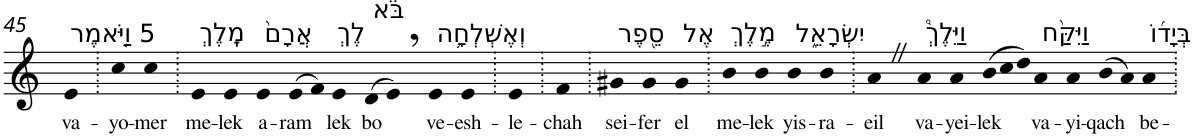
**kern	**text
*part1	*part1
*staff1	*staff1
*I"Piano	*
*I'Pno	*
!!LO:PB:g=z
*clefG2	*
*k[]	*
=45	=45
!LO:TX:a:t=5 וַיֹּ֤אמֶר	!
!	!LO:LY:b
4e	va-
=46.	=46.
!	!LO:LY:b
4cc	-yo-
!	!LO:LY:b
4cc	-mer
=47.	=47.
!LO:TX:a:t=מֶֽלֶךְ	!
!	!LO:LY:b
4e	me-
!	!LO:LY:b
4e	-lek
!LO:TX:a:t=אֲרָם֙	!
!	!LO:LY:b
4e	a-
!	!LO:LY:b
(>8e	-ram
8f)	.
!LO:TX:a:t=לֶךְ	!
!	!LO:LY:b
4e	lek
!LO:TX:a:t=בֹּ֔א	!
!	!LO:LY:b
(>8d	bo
8e,)	.
!LO:TX:a:t=וְאֶשְׁלְחָ֥ה	!
!	!LO:LY:b
4e	ve-
!	!LO:LY:b
4e	-esh-
=48.	=48.
!	!LO:LY:b
4e	-le-
=49.	=49.
!	!LO:LY:b
4f	-chah
=50.	=50.
!LO:TX:a:t=סֵ֖פֶר	!
!	!LO:LY:b
4g#X	sei-
!	!LO:LY:b
4g#	-fer
!LO:TX:a:t=אֶל	!
!	!LO:LY:b
4g#	el
=51.	=51.
!LO:TX:a:t=מֶ֣לֶךְ	!
!	!LO:LY:b
4b	me-
!	!LO:LY:b
4b	-lek
!LO:TX:a:t=יִשְׂרָאֵ֑ל	!
!	!LO:LY:b
4b	yis-
!	!LO:LY:b
4b	-ra-
=52.	=52.
!	!LO:LY:b
4aZ	-eil
!LO:TX:a:t=וַיֵּלֶךְ֩	!
!	!LO:LY:b
4a	va-
!	!LO:LY:b
4a	-yei-
*Xtuplet	*
!	!LO:LY:b
(>12b	-lek
12cc	.
12dd)	.
!LO:TX:a:t=וַיִּקַּ֨ח	!
!	!LO:LY:b
4a	va-
!	!LO:LY:b
4a	-yi-
!	!LO:LY:b
(>8b	-qach
8a)	.
!LO:TX:a:t=בְּיָד֜וֹ	!
!	!LO:LY:b
4a	be-
=.	=.
*-	*-
